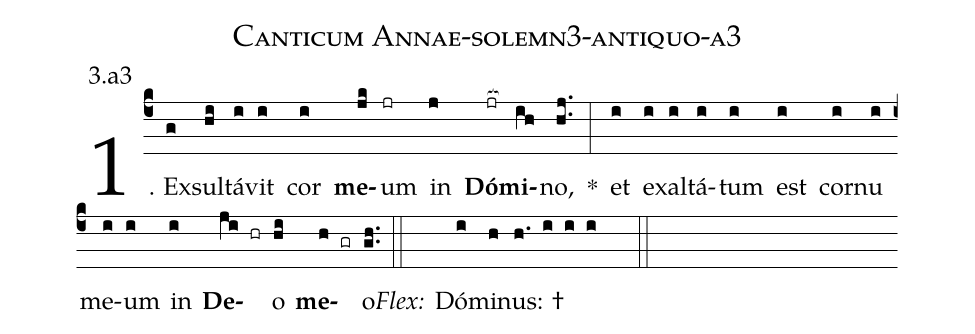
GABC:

name: Canticum Annae-solemn3-antiquo-a3;
annotation: 3.a3;
%%
(c4)1. Ex(g)sul(hi)tá(i)vit(i) cor(i) <b>me</b>(jk)um(jr) in(j) <b>Dó</b>(jr[ocb:1{])<b>mi</b>(ih[ocb:0}])no,(hj..) *(:) et(i) ex(i)al(i)tá(i)tum(i) est(i) cor(i)nu(i) me(i)um(i) in(i) <b>De</b>(ji hr)o(hi) <b>me</b>(h gr)o.(gh..) (::)
<i>Flex:</i>()  Dó(i)mi(h)nus: †(h. i i i  ::)
